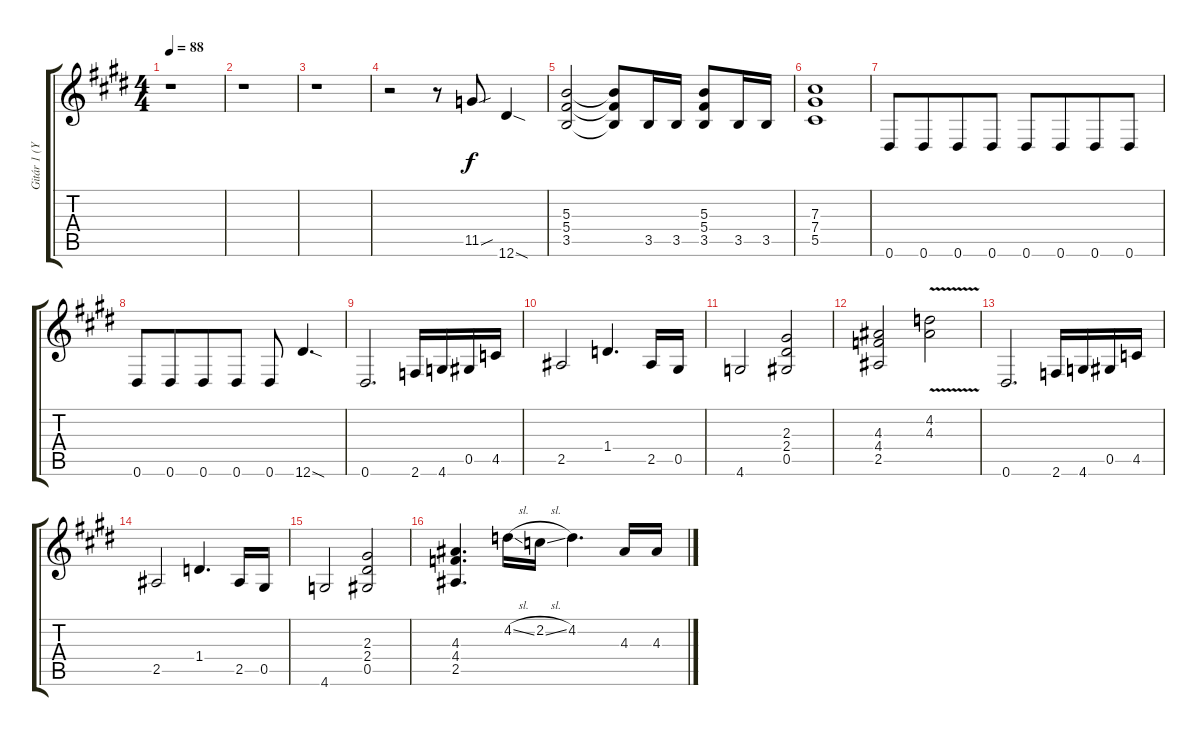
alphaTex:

\track ("Gitár 1 (Yngwie Malmsteen)" "Gitár 1 (Y") {instrument distortionguitar}
\staff {score tabs}
\tuning (Eb4 Bb3 Gb3 Db3 Ab2 Eb2) {hide}
\ts (4 4)
\tempo 88
\clef g2
\ks e
r.1{dy f} |
r.1 |
r.1 |
r.2 r.8 11.5{sou}.8 12.6{sod}.4 |
(5.3 5.4 3.5).2 (5.3{t} 5.4{t} 3.5{t}).8 3.5.16 3.5.16 (5.3 5.4 3.5).8 3.5.16 3.5.16 |
(7.3 7.4 5.5).1 |
0.6.8 0.6.8{beam merge} 0.6.8 0.6.8 0.6.8 0.6.8{beam merge} 0.6.8 0.6.8 |
0.6.8 0.6.8{beam merge} 0.6.8 0.6.8 0.6.8 12.6{sod}.4{d} |
0.6.2{d} 2.6.16 4.6.16 0.5.16 4.5.16 |
2.5.2 1.4.4{d} 2.5.16 0.5.16 |
4.6.2 (2.3 2.4 0.5).2 |
(4.3 4.4 2.5).2 (4.2{v} 4.3{v}).2 |
0.6.2{d} 2.6.16 4.6.16 0.5.16 4.5.16 |
2.5.2 1.4.4{d} 2.5.16 0.5.16 |
4.6.2 (2.3 2.4 0.5).2 |
(4.3 4.4 2.5).4{d} 4.2{sl}.16 2.2{sl}.16 4.2.4{d} 4.3.16 4.3.16
